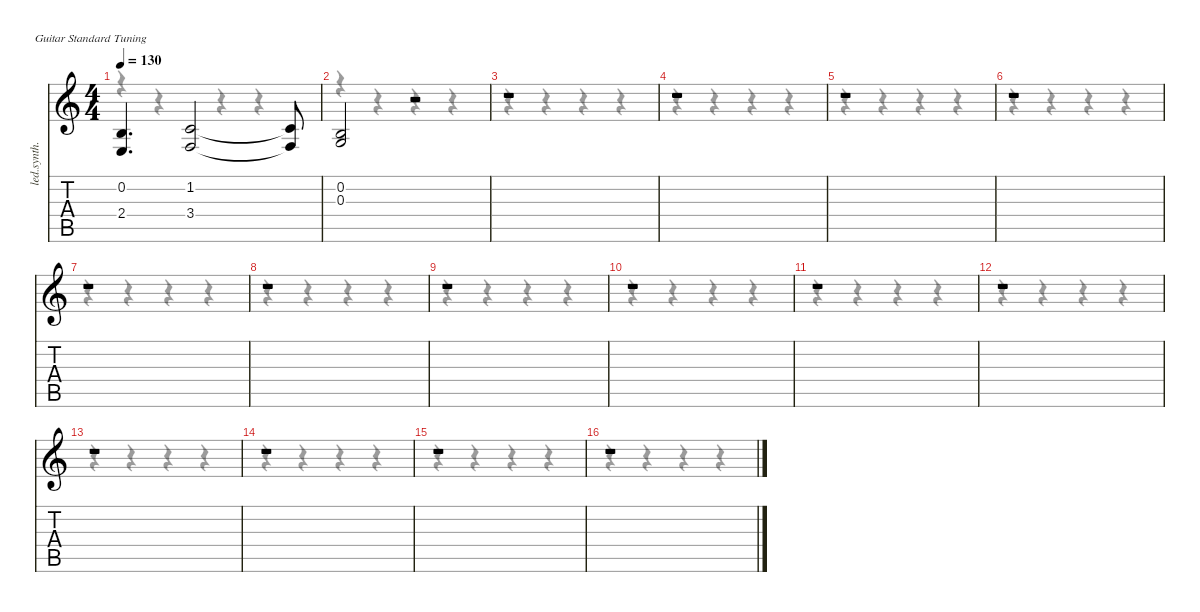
\defaultSystemsLayout 4
\hideDynamics
\bracketExtendMode nobrackets
\track ("Synth 2" "led.synth.") {instrument lead8bassandlead}
\staff {score tabs}
\tuning (E4 B3 G3 D3 A2 E2)
\voice
\ts (4 4)
\tempo 130
\clef g2
\ks c
(0.2 2.4).4{d dy mf} (1.2 3.4).2 (1.2{t} 3.4{t}).8 |
(0.2 0.3).2 r.2 |
r.1 |
r.1 |
r.1 |
r.1 |
r.1 |
r.1 |
r.1 |
r.1 |
r.1 |
r.1 |
r.1 |
r.1 |
r.1 |
r.1
\voice
\clef g2
\ottava regular
\simile none
\ks c
r.4{dy mf} r.4 r.4 r.4 |
r.4 r.4 r.4 r.4 |
r.4 r.4 r.4 r.4 |
r.4 r.4 r.4 r.4 |
r.4 r.4 r.4 r.4 |
r.4 r.4 r.4 r.4 |
r.4 r.4 r.4 r.4 |
r.4 r.4 r.4 r.4 |
r.4 r.4 r.4 r.4 |
r.4 r.4 r.4 r.4 |
r.4 r.4 r.4 r.4 |
r.4 r.4 r.4 r.4 |
r.4 r.4 r.4 r.4 |
r.4 r.4 r.4 r.4 |
r.4 r.4 r.4 r.4 |
r.4 r.4 r.4 r.4
